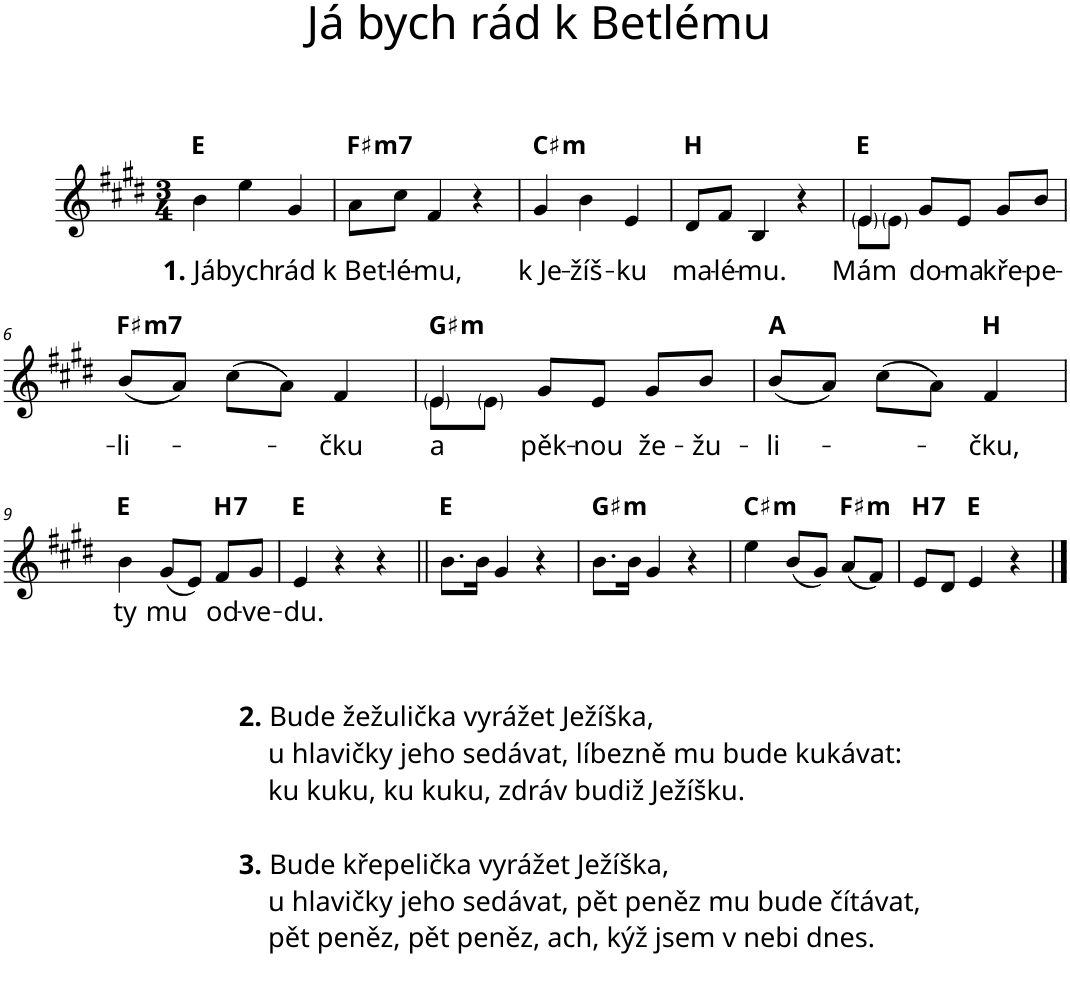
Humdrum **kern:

**kern	**text	**harte
*part1	*part1	*part1
*staff1	*staff1	*
*I"Piano	*	*
*I'Pno.	*	*
*clefG2	*	*
*k[f#c#g#d#]	*	*
*M3/4	*	*
=1	=1	=1
!	!LO:LY:b	!
4b\	1. Já	E:maj
!	!LO:LY:b	!
4ee\	bych	.
!	!LO:LY:b	!
4g#/	rád	.
=2	=2	=2
!	!LO:LY:b	!LO:H:kt=m7
8a\L	k Bet-	F#:min7
!	!LO:LY:b	!
8cc#\J	-lé-	.
!	!LO:LY:b	!
4f#/	-mu,	.
4r	.	.
=3	=3	=3
!	!LO:LY:b	!LO:H:kt=m
4g#/	k Je-	C#:min
!	!LO:LY:b	!
4b\	-žíš-	.
!	!LO:LY:b	!
4e/	-ku	.
=4	=4	=4
!	!LO:LY:b	!
8d#/L	ma-	B:maj
!	!LO:LY:b	!
8f#/J	-lé-	.
!	!LO:LY:b	!
4B/	-mu.	.
4r	.	.
=5	=5	=5
!	!LO:LY:b	!
*^	*	*
4e/	8e\L	Mám	E:maj
.	8e\J	.	.
!	!	!LO:LY:b	!
8g#/L	2ryy	do-	.
!	!	!LO:LY:b	!
8e/J	.	-ma	.
!	!	!LO:LY:b	!
8g#/L	.	kře-	.
!	!	!LO:LY:b	!
8b/J	.	-pe-	.
*v	*v	*	*
!!LO:LB:g=z
=6	=6	=6
!	!LO:LY:b	!LO:H:kt=m7
(8b/L	-li-	F#:min7
8a/J)	.	.
(8cc#\L	.	.
8a\J)	.	.
!	!LO:LY:b	!
4f#/	-čku	.
=7	=7	=7
!	!LO:LY:b	!LO:H:kt=m
*^	*	*
4e/	8e\L	a	G#:min
.	8e\J	.	.
!	!	!LO:LY:b	!
8g#/L	2ryy	pěk-	.
!	!	!LO:LY:b	!
8e/J	.	-nou	.
!	!	!LO:LY:b	!
8g#/L	.	že-	.
!	!	!LO:LY:b	!
8b/J	.	-žu-	.
*v	*v	*	*
=8	=8	=8
!	!LO:LY:b	!
(8b/L	-li-	A:maj
8a/J)	.	.
(8cc#\L	.	.
8a\J)	.	.
!	!LO:LY:b	!
4f#/	-čku,	B:maj
!!LO:LB:g=z
=9	=9	=9
!	!LO:LY:b	!
4b\	ty	E:maj
!	!LO:LY:b	!
(8g#/L	mu	.
8e/J)	.	.
!	!LO:LY:b	!LO:H:kt=7
8f#/L	od-	B:7
!	!LO:LY:b	!
8g#/J	-ve-	.
=10	=10	=10
!	!LO:LY:b	!
4e/	-du.	E:maj
4r	.	.
4r	.	.
=11||	=11||	=11||
8.b\L	.	E:maj
16b\Jk	.	.
4g#/	.	.
4r	.	.
=12	=12	=12
!	!	!LO:H:kt=m
8.b\L	.	G#:min
16b\Jk	.	.
4g#/	.	.
4r	.	.
=13	=13	=13
!	!	!LO:H:kt=m
4ee\	.	C#:min
(8b/L	.	.
8g#/J)	.	.
!	!	!LO:H:kt=m
(8a/L	.	F#:min
8f#/J)	.	.
=14	=14	=14
!	!	!LO:H:kt=7
8e/L	.	B:7
8d#/J	.	.
4e/	.	E:maj
4r	.	.
==	==	==
*-	*-	*-
